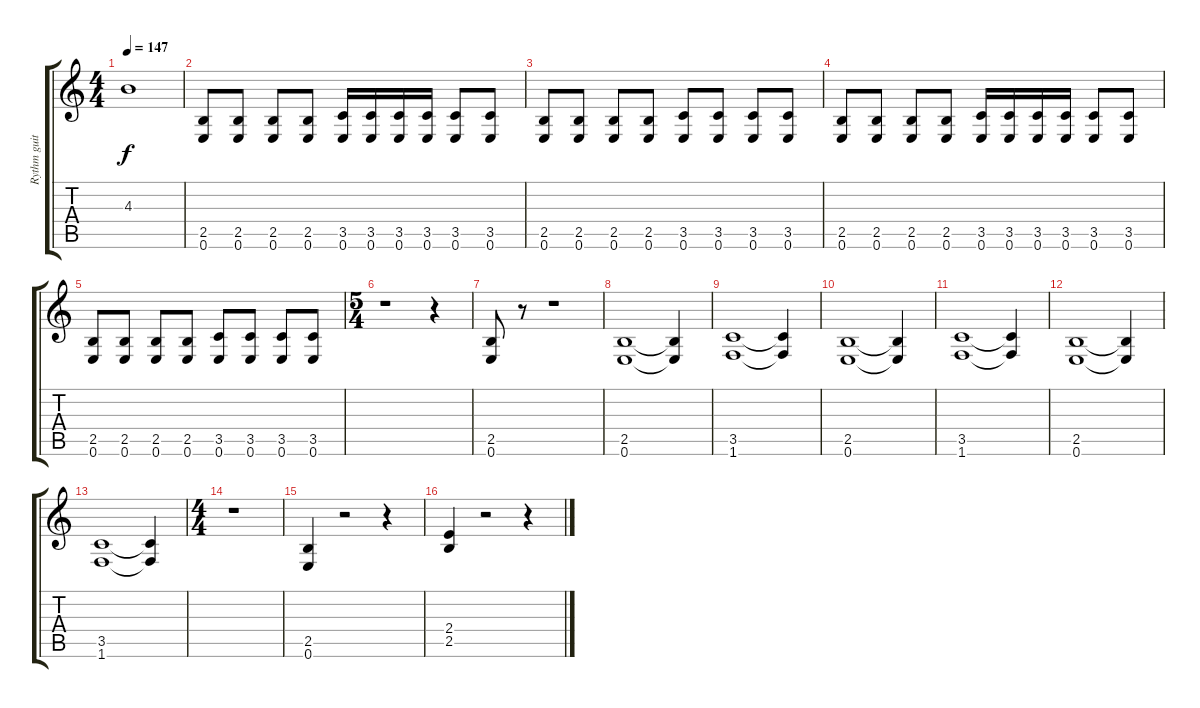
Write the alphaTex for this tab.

\track ("Rythm guitar" "Rythm guit") {instrument distortionguitar}
\staff {score tabs}
\tuning (E4 B3 G3 D3 A2 E2) {hide}
\ts (4 4)
\tempo 147
\clef g2
\ks c
4.3.1{dy f} |
(2.5 0.6).8 (2.5 0.6).8 (2.5 0.6).8 (2.5 0.6).8 (3.5 0.6).16 (3.5 0.6).16 (3.5 0.6).16 (3.5 0.6).16 (3.5 0.6).8 (3.5 0.6).8 |
(2.5 0.6).8 (2.5 0.6).8 (2.5 0.6).8 (2.5 0.6).8 (3.5 0.6).8 (3.5 0.6).8 (3.5 0.6).8 (3.5 0.6).8 |
(2.5 0.6).8 (2.5 0.6).8 (2.5 0.6).8 (2.5 0.6).8 (3.5 0.6).16 (3.5 0.6).16 (3.5 0.6).16 (3.5 0.6).16 (3.5 0.6).8 (3.5 0.6).8 |
(2.5 0.6).8 (2.5 0.6).8 (2.5 0.6).8 (2.5 0.6).8 (3.5 0.6).8 (3.5 0.6).8 (3.5 0.6).8 (3.5 0.6).8 |
\ts (5 4)
r.1 r.4 |
(2.5 0.6).8 r.8 r.1 |
(2.5 0.6).1 (2.5{t} 0.6{t}).4 |
(3.5 1.6).1 (3.5{t} 1.6{t}).4 |
(2.5 0.6).1 (2.5{t} 0.6{t}).4 |
(3.5 1.6).1 (3.5{t} 1.6{t}).4 |
(2.5 0.6).1 (2.5{t} 0.6{t}).4 |
(3.5 1.6).1 (3.5{t} 1.6{t}).4 |
\ts (4 4)
r.1 |
(2.5 0.6).4 r.2 r.4 |
(2.4 2.5).4 r.2 r.4
